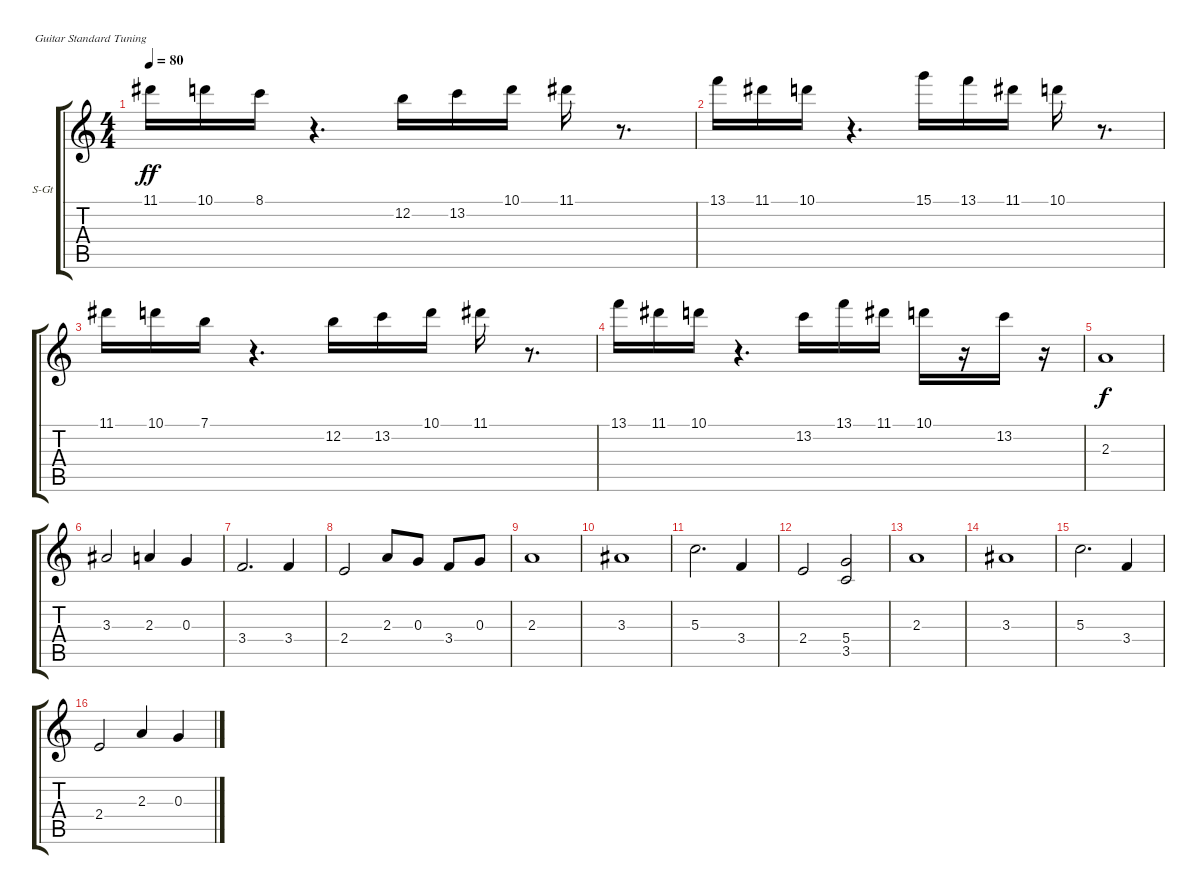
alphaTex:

\bracketExtendMode groupsimilarinstruments
\firstSystemTrackNameOrientation horizontal
\otherSystemsTrackNameOrientation horizontal
\track ("Violons sopranos 1" "S-Gt") {instrument stringensemble1}
\staff {score tabs}
\tuning (E4 B3 G3 D3 A2 E2)
\displaytranspose 12
\ts (4 4)
\tempo 80
\clef g2
\ks c
11.1.16{dy ff} 10.1.16 8.1.16 r.4{d} 12.2.16 13.2.16 10.1.16 11.1.16 r.8{d} |
13.1.16 11.1.16 10.1.16 r.4{d} 15.1.16 13.1.16 11.1.16 10.1.16 r.8{d} |
11.1.16 10.1.16 7.1.16 r.4{d} 12.2.16 13.2.16 10.1.16 11.1.16 r.8{d} |
13.1.16 11.1.16 10.1.16 r.4{d} 13.2.16 13.1.16 11.1.16 10.1.16 r.16 13.2.16 r.16 |
2.3.1{dy f} |
3.3.2 2.3.4 0.3.4 |
3.4.2{d} 3.4.4 |
2.4.2 2.3.8 0.3.8 3.4.8 0.3.8 |
2.3.1 |
3.3.1 |
5.3.2{d} 3.4.4 |
2.4.2 (5.4 3.5).2 |
2.3.1 |
3.3.1 |
5.3.2{d} 3.4.4 |
2.4.2 2.3.4 0.3.4
